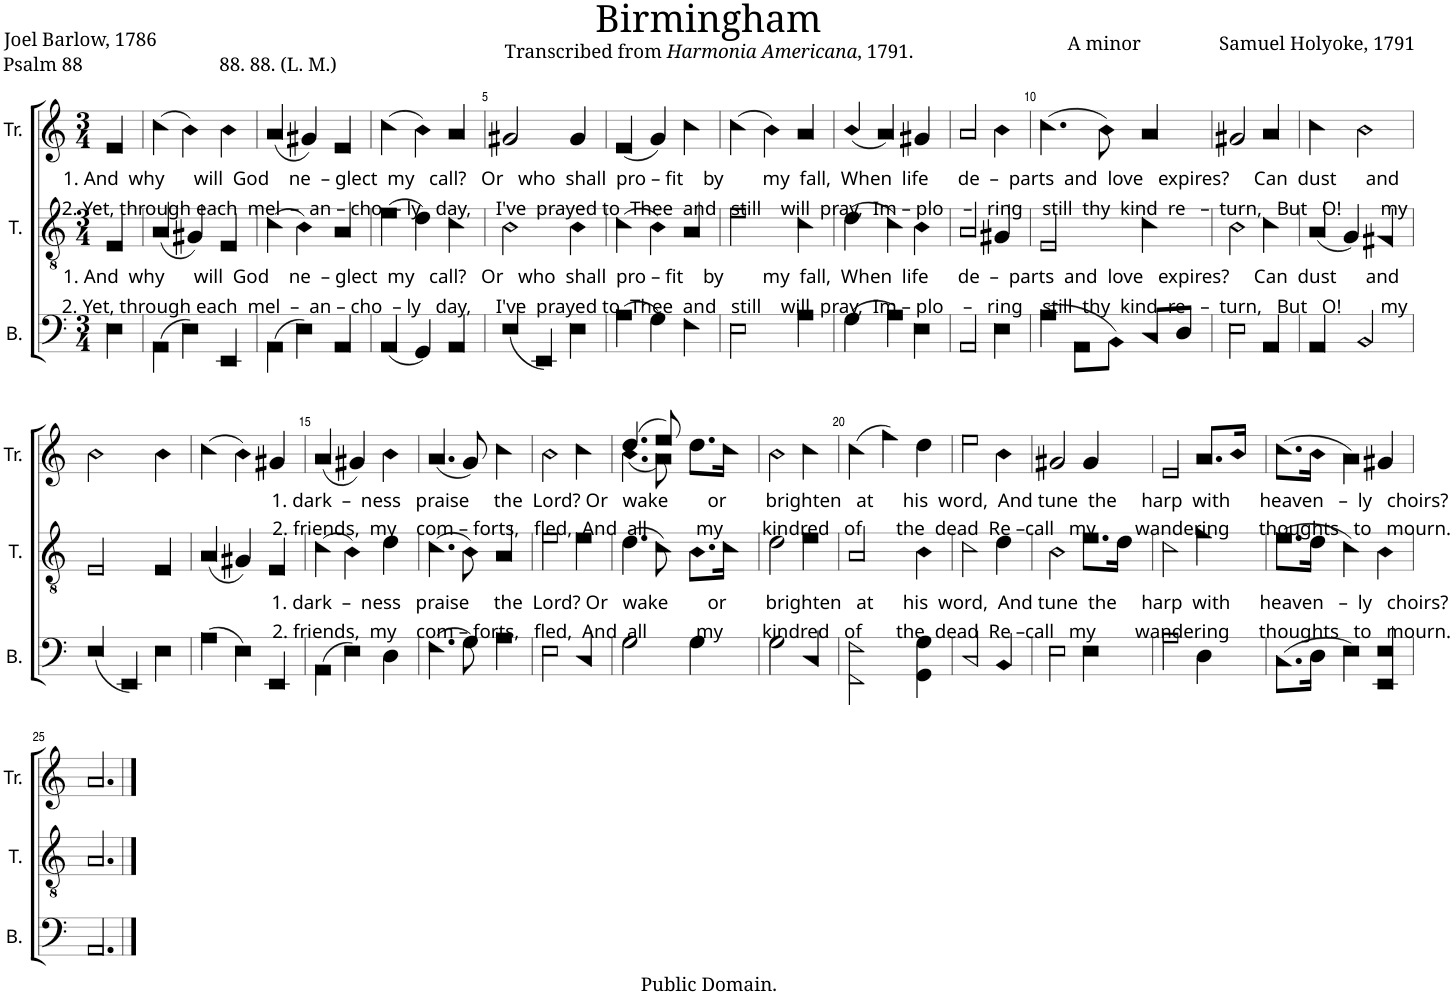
**kern	**kern	**kern
*part3	*part2	*part1
*staff3	*staff2	*staff1
*I"B.	*I"T.	*I"Tr.
*I'B.	*I'T.	*I'Tr.
*clefF4	*clefGv2	*clefG2
*k[]	*k[]	*k[]
*M3/4	*M3/4	*M3/4
=1	=1	=1
!	!	!LO:TX:b:t=1. And  why      will  God    ne  – glect  my   call?   Or   who  shall  pro – fit    by        my  fall,  When  life      de  –  parts  and  love   expires?     Can  dust      and
!	!	!LO:TX:b:t=2. Yet, through each  mel  –  an – cho  – ly   day,     I've  prayed to  Thee  and   still    will  pray,  Im – plo    –   ring    still  thy  kind  re   –  turn,   But   O!        my
!	!LO:TX:b:t=1. And  why      will  God    ne  – glect  my   call?   Or   who  shall  pro – fit    by        my  fall,  When  life      de  –  parts  and  love   expires?     Can  dust      and	!
!	!LO:TX:b:t=2. Yet, through each  mel  –  an – cho  – ly   day,     I've  prayed to  Thee  and   still    will  pray,  Im – plo    –   ring    still  thy  kind  re   –  turn,   But   O!        my	!
4E!\	4E!/	4e!/
=2	=2	=2
(4AA!\	(4A!/	(4cc!\
4E!\)	4G#X!/)	4b!\)
4EE!/	4E!/	4b!\
=3	=3	=3
(4AA!\	(4c!\	(4a!/
4E!\)	4B!\)	4g#X!/)
4AA!/	4A!/	4e!/
=4	=4	=4
(4AA!/	(4e!\	(4cc!\
4GG!/)	4d!\)	4b!\)
4AA!/	4c!\	4a!/
=5	=5	=5
(4E!/	2B!\	2g#X!/
4EE!/)	.	.
4E!\	4B!\	4g#!/
=6	=6	=6
(4A!\	(4c!\	(4e!/
4G!\)	4B!\)	4g!/)
4F!\	4A!/	4cc!\
=7	=7	=7
2E!\	2e!\	(4cc!\
.	.	4b!\)
4A!\	4c!\	4a!/
=8	=8	=8
(4G!\	(4d!\	(4b!/
4A!\)	4c!\)	4a!/)
4E!\	4B!\	4g#X!/
=9	=9	=9
2AA!/	2A!/	2a!/
4E!\	4G#X!/	4b!\
=10	=10	=10
(4A!\	2E!/	(4.cc!\
8AA!\L	.	.
8BB!\J)	.	8b!\)
8C!/L	4c!\	4a!/
8D!/J	.	.
=11	=11	=11
2E!\	2B!\	2g#X!/
4AA!/	4c!\	4a!/
=12	=12	=12
4AA!/	(4A!/	4cc!\
2BB!/	4G!/)	2b!\
.	4F#X!/	.
!!LO:LB:g=z
=13	=13	=13
(4E!/	2E!/	2b!\
4EE!/)	.	.
4E!\	4E!/	4b!\
=14	=14	=14
(4A!\	(4A!/	(4cc!\
4E!\)	4G#X!/)	4b!\)
4EE!/	4E!/	4g#X!/
=15	=15	=15
!	!	!LO:TX:b:t=1. dark  –  ness   praise     the  Lord? Or   wake        or        brighten   at      his  word,  And tune  the     harp  with      heaven   –  ly   choirs?
!	!	!LO:TX:b:t=2. friends,  my    com – forts,   fled,  And  all          my        kindred   of       the  dead  Re –call   my        wandering      thoughts   to   mourn.
!	!LO:TX:b:t=1. dark  –  ness   praise     the  Lord? Or   wake        or        brighten   at      his  word,  And tune  the     harp  with      heaven   –  ly   choirs?	!
!	!LO:TX:b:t=2. friends,  my    com – forts,   fled,  And  all          my        kindred   of       the  dead  Re –call   my        wandering      thoughts   to   mourn.	!
(4AA!\	(4c!\	(4a!/
4E!\)	4B!\)	4g#X!/)
4D!\	4d!\	4b!\
=16	=16	=16
(4.F!\	(4.c!\	(4.a!/
8G!\)	8B!\)	8g!/)
4A!\	4A!/	4cc!\
=17	=17	=17
2E!\	2e!\	2b!\
4C!/	4e!\	4cc!\
=18	=18	=18
*	*	*^
2G!\	(4.d!\	(4.dd!/	(4.b!\
.	8c!\)	8ee!/)	8a!\)
4G!\	8.B!\L	8.dd!\L	4ryy
.	16c!\Jk	16cc!\Jk	.
*	*	*v	*v
=19	=19	=19
2G!\	2d!\	2b!\
4C!/	4e!\	4cc!\
=20	=20	=20
2FF!\ 2F!\	2A!/	(4cc!\
.	.	4ff!\)
4GG!\ 4G!\	4B!\	4dd!\
=21	=21	=21
2C!/	2c!\	2ee!\
4BB!/	4d!\	4b!\
=22	=22	=22
2E!\	2B!\	2g#X!/
4E!\	8.e!\L	4g#!/
.	16d!\Jk	.
=23	=23	=23
2A!\	2c!\	2e!/
4D!\	4f!\	8.a!/L
.	.	16b!/Jk
=24	=24	=24
(8.C!\L	(8.e!\L	(8.cc!\L
16D!\Jk	16d!\Jk	16b!\Jk
4E!\)	4c!\)	4a!\)
4EE!/ 4E!/	4B!\	4g#X!/
!!LO:LB:g=z
=25	=25	=25
2.AA!/	2.A!/	2.a!/
==	==	==
*-	*-	*-
